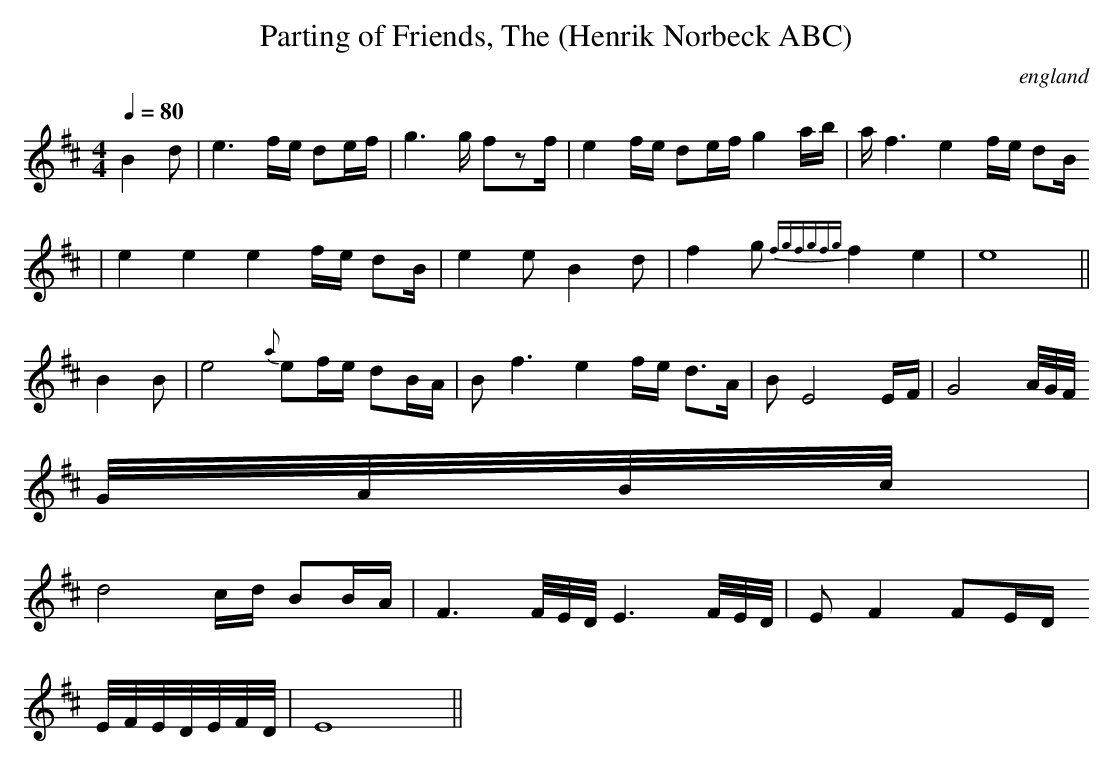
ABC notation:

X:1
T:Parting of Friends, The (Henrik Norbeck ABC)
O:england
M:4/4
L:1/8
Q:1/4=80
K:Edor
B2 d | e3f/e/ de/f/ | g3g/ fzf/ | e2f/e/ de/f/ g2a/b/ | a/f3 e2f/e/ dB/
|
e2 e2 e2f/e/ dB/ | e2e B2d | f2g {fgfgfg}f2e2 | e8 ||
B2 B | e4{a}ef/e/ dB/A/ | Bf3 e2f/e/ d>A | BE4 E/F/ | G4A//G//F//
G//A//B//c// |
d4c/d/ BB/A/ | F3 F//E//D// E3 F//E//D// | EF2 FE/D/
E//F//E//D//E//F//D// | E8 ||
